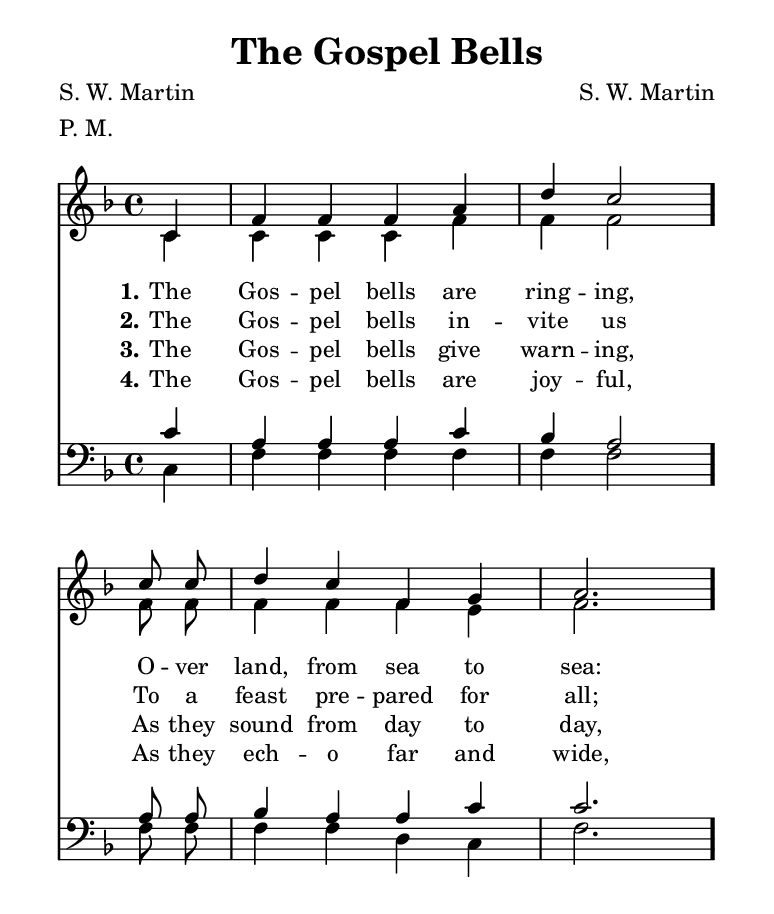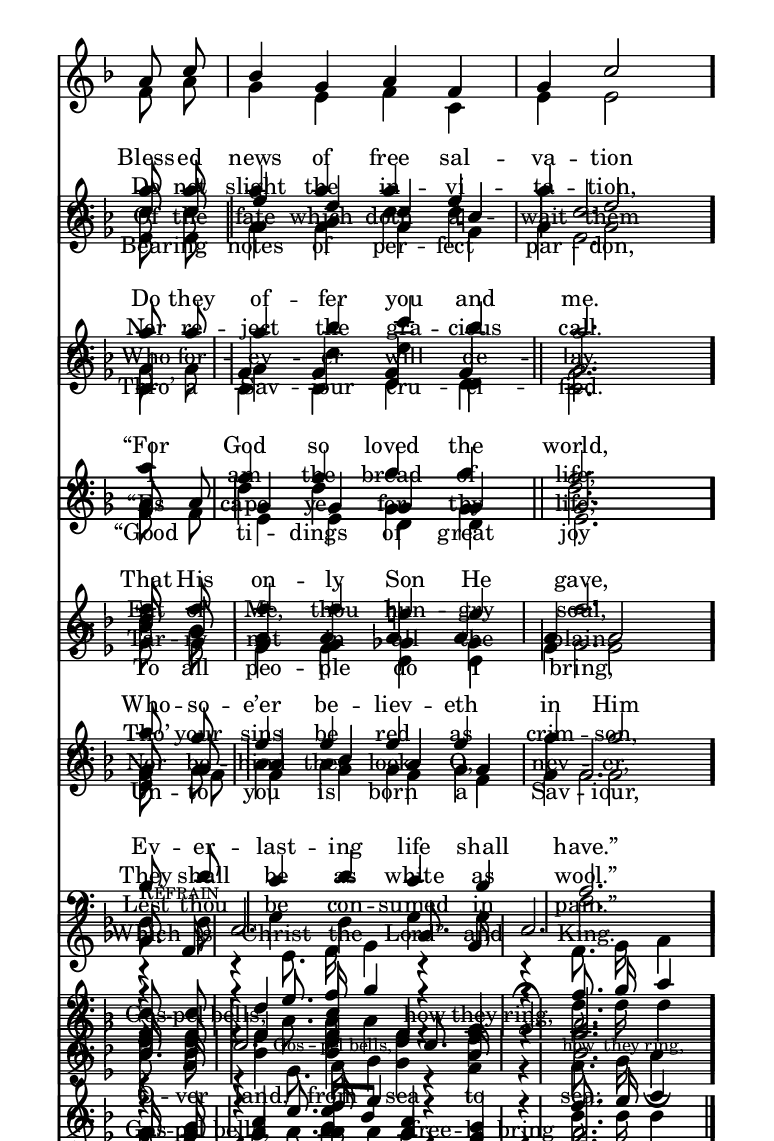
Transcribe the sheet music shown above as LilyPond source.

\include "common/global.ily"
\paper {
  \include "common/paper.ily"
  ragged-bottom = ##t
  ragged-last-bottom = ##t
  %systems-per-page = ##f
  page-count = 2
  system-count = #(cond (is-eogsized 6) (#t #f))
}

\header{
  hymnnumber = "38"
  title = "The Gospel Bells"
  tunename = ""
  meter = "P. M."
  poet = "S. W. Martin" % XXX just S.W.M. in the original
  composer = "S. W. Martin"
  %copyright = ""
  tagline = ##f
}

% for fermata in MIDI
ta = { \tempo 4=110 }
tb = { \tempo 4=55  }

patternAA = { \ta c4    | c4 c4      c4 c4 | c4 c2 }
patternAB = { \ta c8 c8 | c4 c4      c4 c4 | c4 c2 }
patternBA = { \ta c8 c8 | c4 c4      c4 c4 | c2.   }
patternBB = { \ta c4    | c4 c4      c4 c4 | c2.   }
patternBC = { \ta c8 c8 | c4 c8[ c8] c4 c4 | c2.   }
patternCA = { \ta c8. c16 | c2. c8. c16 | c2. }
patternCB = { \ta c8. c16 | c2. c8. c16 | c2. \fermata }
patternCC = { \ta c4 | c4 c8. c16 c4 c4 | c4 c8. c16 c4 }
patternCD = { \ta c4 | c4 c8. c16 c4 c4 | c4 c8. c16 \tb c4 \fermata } % \tb here affects CC as well
patternCE = { \ta c4 | c4 c8. c16 c4 c4 | c4 c8. c16 \tb c4          }

global = {
  \include "common/overrides.ily"
  \override Staff.TimeSignature.style = #'()
  \time 4/4
  \override Score.MetronomeMark.transparent = ##t % hide all fermata changes too
  \ta
  \key f \major
  \partial 4
  \autoBeamOff
}

notesSoprano = {
\global
\relative c' {

  \changePitch \patternAA { c    | f f f a     | d c }
  \changePitch \patternBA { c c  | d c f, g    | a   }
  \changePitch \patternAB { a c  | bes g a f   | g c }
  \changePitch \patternBA { c c  | e d c b     | c   }

  \changePitch \patternBB { c,   | f f f f     | f   }
  \changePitch \patternBA { f a  | g g g g     | g   }
  \changePitch \patternAB { a g  | f f f f     | f f }
  \changePitch \patternBA { f g  | a bes a g   | f   } \pageBreak

  << s^\markup { \small \caps "Refrain" }
  \changePitch \patternCA { a f  | c' bes g    | c   } >>
  \changePitch \patternBA { c c  | d c f, g    | a   }
  \changePitch \patternCB { a f  | c' c a      | f'  }
  \changePitch \patternBC { f, g | a c bes a g | f   }

  \bar "|."

}
}

notesAlto = {
\global
\relative e' {

  \changePitch \patternAA { c   | c c c f     | f f   }
  \changePitch \patternBA { f f | f f f e     | f     }
  \changePitch \patternAB { f a | g e f c     | e e   }
  \changePitch \patternBA { e e | g a g f     | e     }

  \changePitch \patternBB { c   | c c d d     | c     }
  \changePitch \patternBA { f f | e e d d     | e     }
  \changePitch \patternAB { e e | d d ees ees | d d   }
  \changePitch \patternBA { d f | f g f e     | f     }

  \changePitch \patternCC { r   | r e f g r   | r f g a }
  \changePitch \patternBA { f f | f f f e     | f     }
  \changePitch \patternCD { r   | r e f g r   | r f g a }
  \changePitch \patternBA { f e | f g f e     | f     }

}
}

notesTenor = {
\global
\relative a {

  \changePitch \patternAA { c | a a a c | bes a }
  \changePitch \patternBA { a a | bes a a c | c }
  \changePitch \patternAB { c c | c c c a | c g }
  \changePitch \patternBA { c c | c d e d | c }

  \changePitch \patternBB { c | a a bes bes | a }
  \changePitch \patternBA { c c | c c b b | c }
  \changePitch \patternAB { c bes | a a a a | bes bes }
  \changePitch \patternBA { bes d | c d c bes | a }

  \changePitch \patternCC { r   | r g a bes r | r a bes c }
  \changePitch \patternBA { a a | bes a a c   | c }
  \changePitch \patternCE { r   | r g a bes r | r a bes c }
  \changePitch \patternBA { c c | c d c bes   | a }

}
}

notesBass = {
\global
\relative f {

  \changePitch \patternAA { c | f f f f | f f }
  \changePitch \patternBA { f f | f f d c | f }
  \changePitch \patternAB { f f | c c f f | c c }
  \changePitch \patternBA { c c | c f g g, | c }

  \changePitch \patternBB { c | f f bes, bes | f' }
  \changePitch \patternBA { a f | c c g g | c }
  \changePitch \patternAB { c c | d d c c | bes bes }
  \changePitch \patternBA { bes bes | c bes c c | f }

  \changePitch \patternCC { r    | r c c c r  | r f f f }
  \changePitch \patternBA { f f  | f f d c    | f }
  \changePitch \patternCD { r    | r c c c r  | r f f f }
  \changePitch \patternBA { a, c | f bes, c c | f }

}
}

RefrainA = \lyricmode {

%\repeat unfold 57 { \skip 4 }
Gos -- pel bells, how they ring, \bar "."
O -- ver land, from sea to sea; \bar "." \break
Gos -- pel bells, free -- ly bring \bar "."
Bless -- ed news to you and me. \bar "." \break

}

RefrainBottomClef = \lyricmode {

\override LyricText.font-size = #-2
\repeat unfold 57 { \skip 4 }
Gos -- pel bells,
how they ring,
\repeat unfold 7 { \skip 8 }
Gos -- pel bells
free -- ly bring

}

wordsA = \lyricmode {
\set stanza = "1."

The Gos -- pel bells are ring -- ing, \bar "."
O -- ver land, from sea to sea: \bar "." \break
Bless -- ed news of free sal -- va -- tion \bar "."
Do they of -- fer you and me. \bar "." \break
“For God so loved the world, \bar "."
That His on -- ly Son He gave, \bar "." \break
Who -- so -- e’er be -- liev -- eth in Him \bar "."
Ev -- er -- last -- ing life shall have.” \bar "." \break

}

wordsB = \lyricmode {
\set stanza = "2."

The Gos -- pel bells in -- vite us
To a feast pre -- pared for all;
Do not slight the in -- vi -- ta -- tion,
Nor re -- ject the gra -- cious call.
“I am the bread of life;
Eat of Me, thou hun -- gry soul,
Tho’ your sins be red as crim -- son,
They shall be as white as wool.”

\RefrainA

}

wordsC = \lyricmode {
\set stanza = "3."

The Gos -- pel bells give warn -- ing,
As they sound from day to day,
Of the fate which doth a -- wait them
Who for -- ev -- er will de -- lay.
“Es -- cape ye, for thy life; 
Tar -- ry not in all the plain,
Nor be -- hind thee look, O, nev -- er,
Lest thou be con -- sumed in pain.”

}

wordsD = \lyricmode {
\set stanza = "4."

The Gos -- pel bells are joy -- ful,
As they ech -- o far and wide,
Bear -- ing notes of per -- fect par -- don,
Thro’ a Sav -- iour cru -- ci -- fied.
“Good ti -- dings of great joy
To all peo -- ple do I bring,
Un -- to you is born a Sav -- iour,
Which is Christ the Lord” and King.

}

\score {
  \context ChoirStaff <<
    \context Staff = upper <<
      \set ChoirStaff.systemStartDelimiter = #'SystemStartBar
      \context Voice  = sopranos { \voiceOne << \notesSoprano >> }
      \context Voice  = altos { \voiceTwo << \notesAlto >> }
      \context Lyrics = one   \lyricsto sopranos \wordsA
      \context Lyrics = two   \lyricsto sopranos \wordsB
      \context Lyrics = three \lyricsto sopranos \wordsC
      \context Lyrics = four  \lyricsto sopranos \wordsD
      %\context Lyrics = five  \lyricsto sopranos \wordsE
    >>
    \context Staff = men <<
      \clef bass
      \context Voice  = tenors { \voiceOne << \notesTenor >> }
      \context Voice  = basses { \voiceTwo << \notesBass >> }
    >>
	\new Lyrics \with { alignAboveContext = men } \lyricsto tenors \RefrainBottomClef
  >>
  \layout {
    \include "common/layout.ily"
  }
  \midi{
    \include "common/midi.ily"
  }
}

%\markup { \fill-line { \column {
%  \line{ \bold 5 \column { \wordsE } } \combine \null \vspace #0.4
%  \line{ \bold 6 \column { \wordsF } } \combine \null \vspace #0.4
%  \line{ \bold 7 \column { \wordsG } } \combine \null \vspace #0.4
%  \line{ \bold 8 \column { \wordsH } } \combine \null \vspace #0.4
%} } }

\version "2.18.0"  % necessary for upgrading to future LilyPond versions.

% vi:set et ts=2 sw=2 ai nocindent syntax=lilypond:
